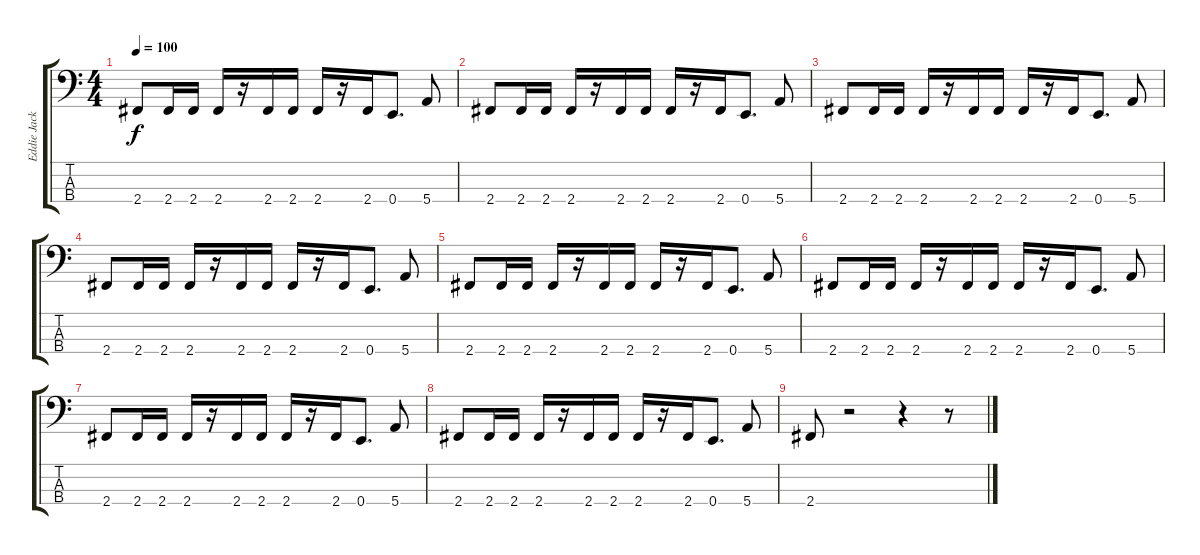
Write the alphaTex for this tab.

\track ("Eddie Jackson" "Eddie Jack") {instrument electricbassfinger}
\staff {score tabs}
\tuning (G2 D2 A1 E1) {hide}
\ts (4 4)
\tempo 100
\clef f4
\ks c
2.4.8{dy f} 2.4.16 2.4.16 2.4.16 r.16 2.4.16 2.4.16 2.4.16 r.16 2.4.16 0.4.8{d} 5.4.8 |
2.4.8 2.4.16 2.4.16 2.4.16 r.16 2.4.16 2.4.16 2.4.16 r.16 2.4.16 0.4.8{d} 5.4.8 |
2.4.8 2.4.16 2.4.16 2.4.16 r.16 2.4.16 2.4.16 2.4.16 r.16 2.4.16 0.4.8{d} 5.4.8 |
2.4.8 2.4.16 2.4.16 2.4.16 r.16 2.4.16 2.4.16 2.4.16 r.16 2.4.16 0.4.8{d} 5.4.8 |
2.4.8 2.4.16 2.4.16 2.4.16 r.16 2.4.16 2.4.16 2.4.16 r.16 2.4.16 0.4.8{d} 5.4.8 |
2.4.8 2.4.16 2.4.16 2.4.16 r.16 2.4.16 2.4.16 2.4.16 r.16 2.4.16 0.4.8{d} 5.4.8 |
2.4.8 2.4.16 2.4.16 2.4.16 r.16 2.4.16 2.4.16 2.4.16 r.16 2.4.16 0.4.8{d} 5.4.8 |
2.4.8 2.4.16 2.4.16 2.4.16 r.16 2.4.16 2.4.16 2.4.16 r.16 2.4.16 0.4.8{d} 5.4.8 |
2.4.8 r.2 r.4 r.8
